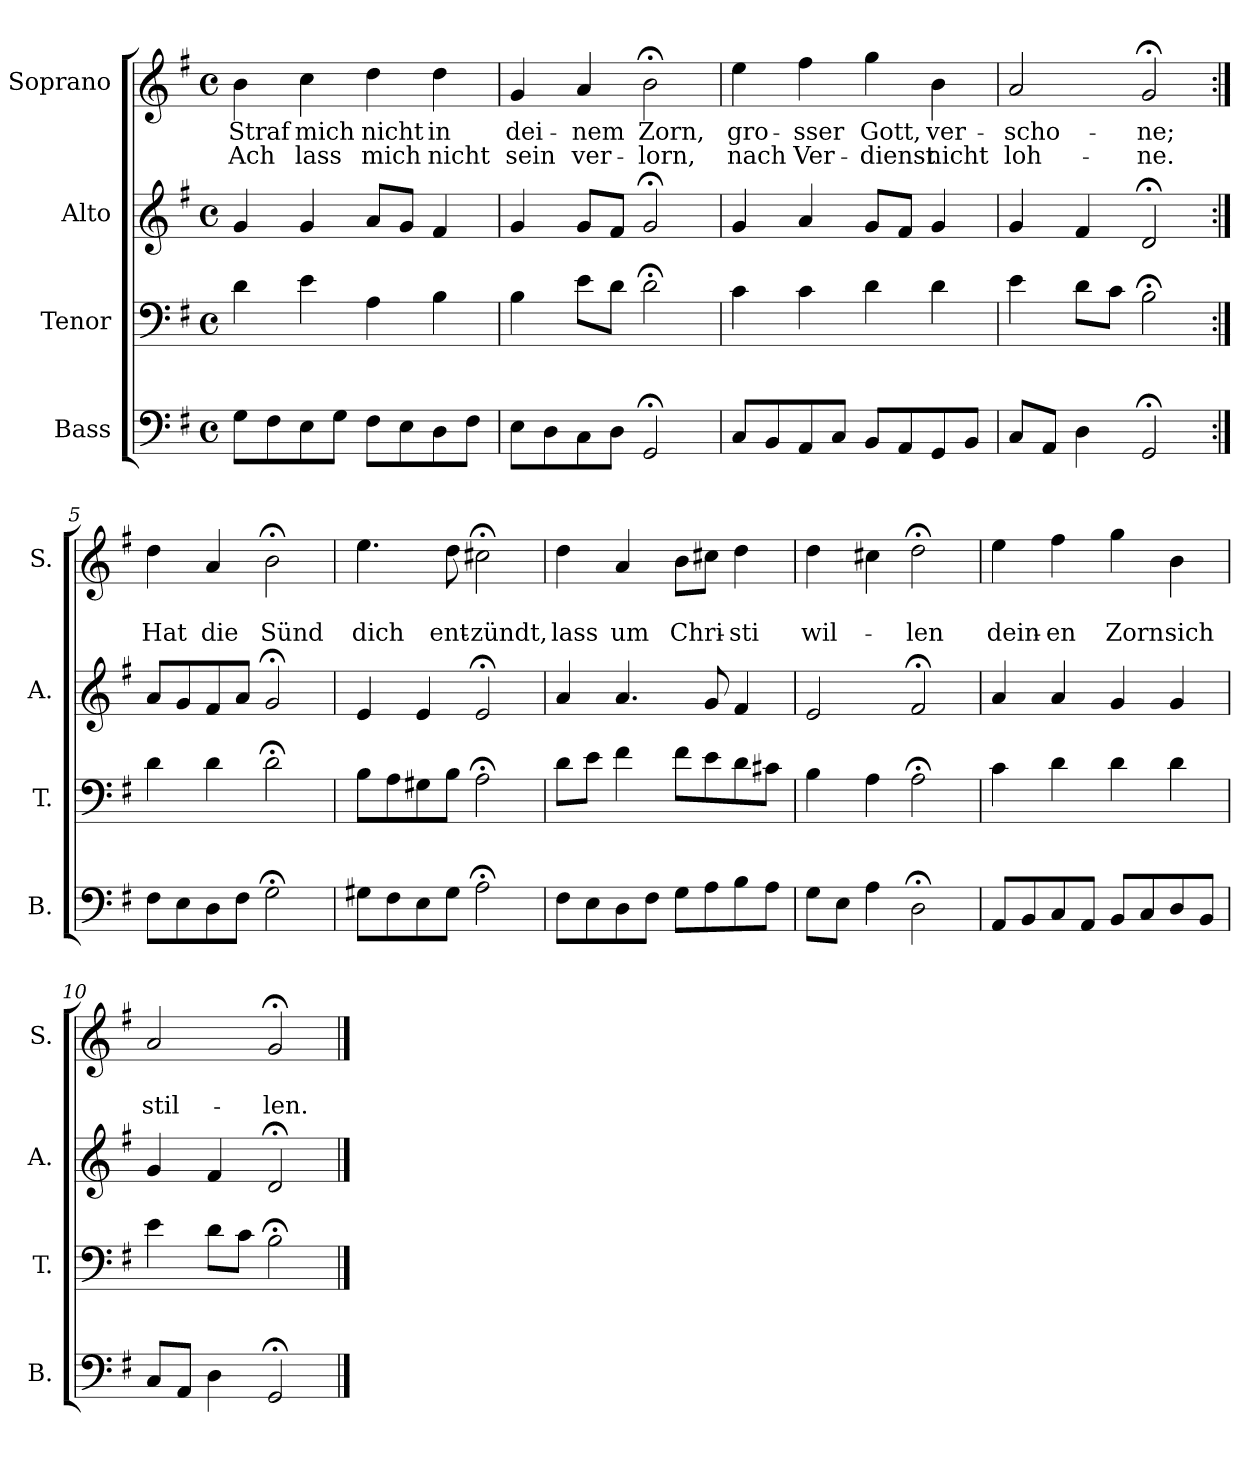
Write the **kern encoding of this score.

**kern	**kern	**kern	**kern	**text	**text
*part4	*part3	*part2	*part1	*part1	*part1
*staff4	*staff3	*staff2	*staff1	*staff1	*staff1
*I"Bass	*I"Tenor	*I"Alto	*I"Soprano	*	*
*I'B.	*I'T.	*I'A.	*I'S.	*	*
*clefF4	*clefF4	*clefG2	*clefG2	*	*
*k[f#]	*k[f#]	*k[f#]	*k[f#]	*	*
*G:	*G:	*G:	*G:	*	*
*M4/4	*M4/4	*M4/4	*M4/4	*	*
*met(c)	*met(c)	*met(c)	*met(c)	*	*
=1	=1	=1	=1	=1	=1
!	!	!	!	!LO:LY:b	!LO:LY:b
8G\L	4d\	4g/	4b\	Straf	Ach
8F#\	.	.	.	.	.
!	!	!	!	!LO:LY:b	!LO:LY:b
8E\	4e\	4g/	4cc\	mich	lass
8G\J	.	.	.	.	.
!	!	!	!	!LO:LY:b	!LO:LY:b
8F#\L	4A\	8a/L	4dd\	nicht	mich
8E\	.	8g/J	.	.	.
!	!	!	!	!LO:LY:b	!LO:LY:b
8D\	4B\	4f#/	4dd\	in	nicht
8F#\J	.	.	.	.	.
=2	=2	=2	=2	=2	=2
!	!	!	!	!LO:LY:b	!LO:LY:b
8E\L	4B\	4g/	4g/	dei-	sein
8D\	.	.	.	.	.
!	!	!	!	!LO:LY:b	!LO:LY:b
8C\	8e\L	8g/L	4a/	-nem	ver-
8D\J	8d\J	8f#/J	.	.	.
!	!	!	!	!LO:LY:b	!LO:LY:b
2GG;</	2d;<\	2g;</	2b;<\	Zorn,	-lorn,
=3	=3	=3	=3	=3	=3
!	!	!	!	!LO:LY:b	!LO:LY:b
8C/L	4c\	4g/	4ee\	gro-	nach
8BB/	.	.	.	.	.
!	!	!	!	!LO:LY:b	!LO:LY:b
8AA/	4c\	4a/	4ff#\	-sser	Ver-
8C/J	.	.	.	.	.
!	!	!	!	!LO:LY:b	!LO:LY:b
8BB/L	4d\	8g/L	4gg\	Gott,	-dienst
8AA/	.	8f#/J	.	.	.
!	!	!	!	!LO:LY:b	!LO:LY:b
8GG/	4d\	4g/	4b\	ver-	nicht
8BB/J	.	.	.	.	.
=4	=4	=4	=4	=4	=4
!	!	!	!	!LO:LY:b	!LO:LY:b
8C/L	4e\	4g/	2a/	-scho-	loh-
8AA/J	.	.	.	.	.
4D\	8d\L	4f#/	.	.	.
.	8c\J	.	.	.	.
!	!	!	!	!LO:LY:b	!LO:LY:b
2GG;</	2B;<\	2d;</	2g;</	-ne;	-ne.
=5:|!	=5:|!	=5:|!	=5:|!	=5:|!	=5:|!
!	!	!	!	!	!LO:LY:b
8F#\L	4d\	8a/L	4dd\	.	Hat
8E\	.	8g/	.	.	.
!	!	!	!	!	!LO:LY:b
8D\	4d\	8f#/	4a/	.	die
8F#\J	.	8a/J	.	.	.
!	!	!	!	!	!LO:LY:b
2G;<\	2d;<\	2g;</	2b;<\	.	Sünd
!!LO:LB:g=z
=6	=6	=6	=6	=6	=6
!	!	!	!	!	!LO:LY:b
8G#X\L	8B\L	4e/	4.ee\	.	dich
8F#\	8A\	.	.	.	.
8E\	8G#X\	4e/	.	.	.
!	!	!	!	!	!LO:LY:b
8G#\J	8B\J	.	8dd\	.	ent-
!	!	!	!	!	!LO:LY:b
2A;<\	2A;<\	2e;</	2cc#X;<\	.	-zündt,
=7	=7	=7	=7	=7	=7
!	!	!	!	!	!LO:LY:b
8F#\L	8d\L	4a/	4dd\	.	lass
8E\	8e\J	.	.	.	.
!	!	!	!	!	!LO:LY:b
8D\	4f#\	4.a/	4a/	.	um
8F#\J	.	.	.	.	.
!	!	!	!	!	!LO:LY:b
8G\L	8f#\L	.	8b\L	.	Chri-
8A\	8e\	8g/	8cc#X\J	.	.
!	!	!	!	!	!LO:LY:b
8B\	8d\	4f#/	4dd\	.	-sti
8A\J	8c#X\J	.	.	.	.
=8	=8	=8	=8	=8	=8
!	!	!	!	!	!LO:LY:b
8G\L	4B\	2e/	4dd\	.	wil-
8E\J	.	.	.	.	.
4A\	4A\	.	4cc#X\	.	.
!	!	!	!	!	!LO:LY:b
2D;<\	2A;<\	2f#;</	2dd;<\	.	-len
=9	=9	=9	=9	=9	=9
!	!	!	!	!	!LO:LY:b
8AA/L	4c\	4a/	4ee\	.	dein-
8BB/	.	.	.	.	.
!	!	!	!	!	!LO:LY:b
8C/	4d\	4a/	4ff#\	.	-en
8AA/J	.	.	.	.	.
!	!	!	!	!	!LO:LY:b
8BB/L	4d\	4g/	4gg\	.	Zorn
8C/	.	.	.	.	.
!	!	!	!	!	!LO:LY:b
8D/	4d\	4g/	4b\	.	sich
8BB/J	.	.	.	.	.
=10	=10	=10	=10	=10	=10
!	!	!	!	!	!LO:LY:b
8C/L	4e\	4g/	2a/	.	stil-
8AA/J	.	.	.	.	.
4D\	8d\L	4f#/	.	.	.
.	8c\J	.	.	.	.
!	!	!	!	!	!LO:LY:b
2GG;</	2B;<\	2d;</	2g;</	.	-len.
==	==	==	==	==	==
*-	*-	*-	*-	*-	*-
